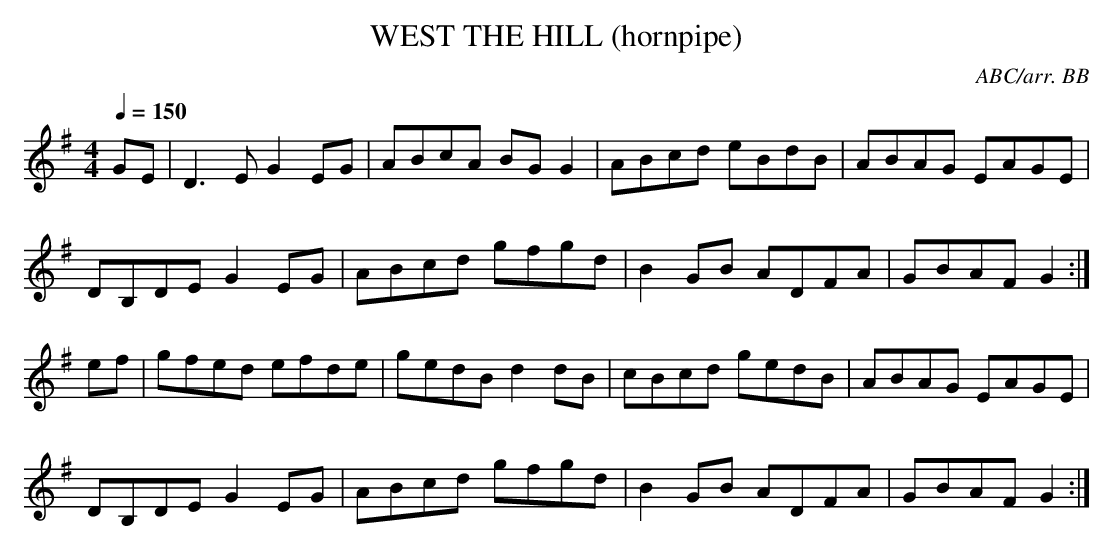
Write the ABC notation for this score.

X:1
T:WEST THE HILL (hornpipe)
C:ABC/arr. BB
L:1/8
Q:1/4=150
M:4/4
K:G
GE|D3E G2 EG|ABcA BGG2|ABcd eBdB|ABAG EAGE|
DB,DE G2 EG|ABcd gfgd|B2GB ADFA|GBAF G2:|
ef|gfed efde|gedB d2 dB|cBcd gedB|ABAG EAGE|
DB,DE G2 EG|ABcd gfgd|B2GB ADFA|GBAF G2:|
